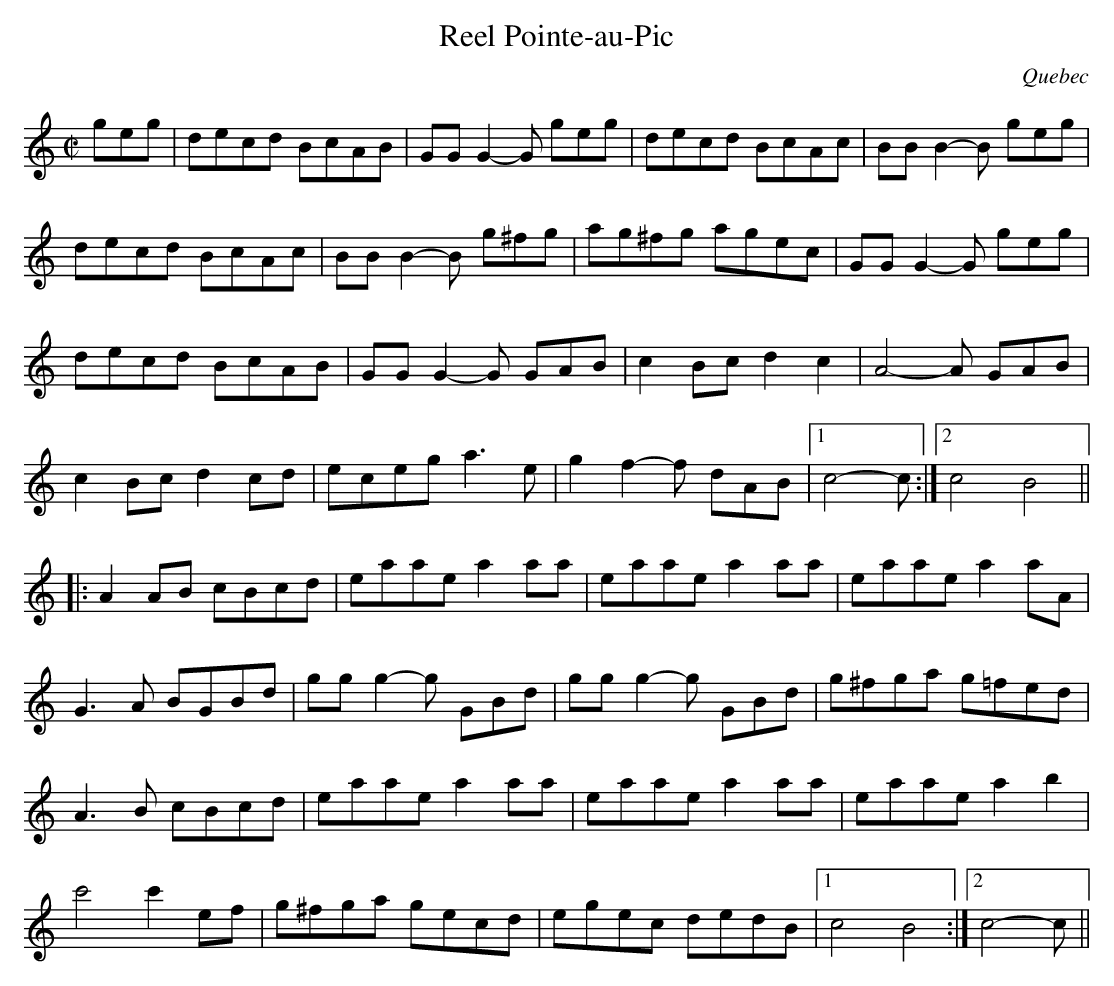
X:1
T:Reel Pointe-au-Pic
O:Quebec
M:C|
L:1/8
K:C
geg | decd BcAB | GGG2-G geg | decd BcAc | BBB2-B geg |
decd BcAc | BBB2-B g^fg | ag^fg agec | GGG2-G geg |
decd BcAB | GGG2-G GAB | c2Bc d2c2 | A4-A GAB |
c2Bc d2cd | eceg a3e | g2f2-f dAB |1 c4-c :|2 c4 B4 ||
|: A2AB cBcd | eaae a2aa | eaae a2aa | eaae a2aA |
G3A BGBd | ggg2-g GBd | ggg2-g GBd | g^fga g=fed |
A3B cBcd | eaae a2aa | eaae a2aa | eaae a2b2 |
c'4 c'2ef | g^fga gecd | egec dedB |1 c4 B4 :|2 c4-c ||
